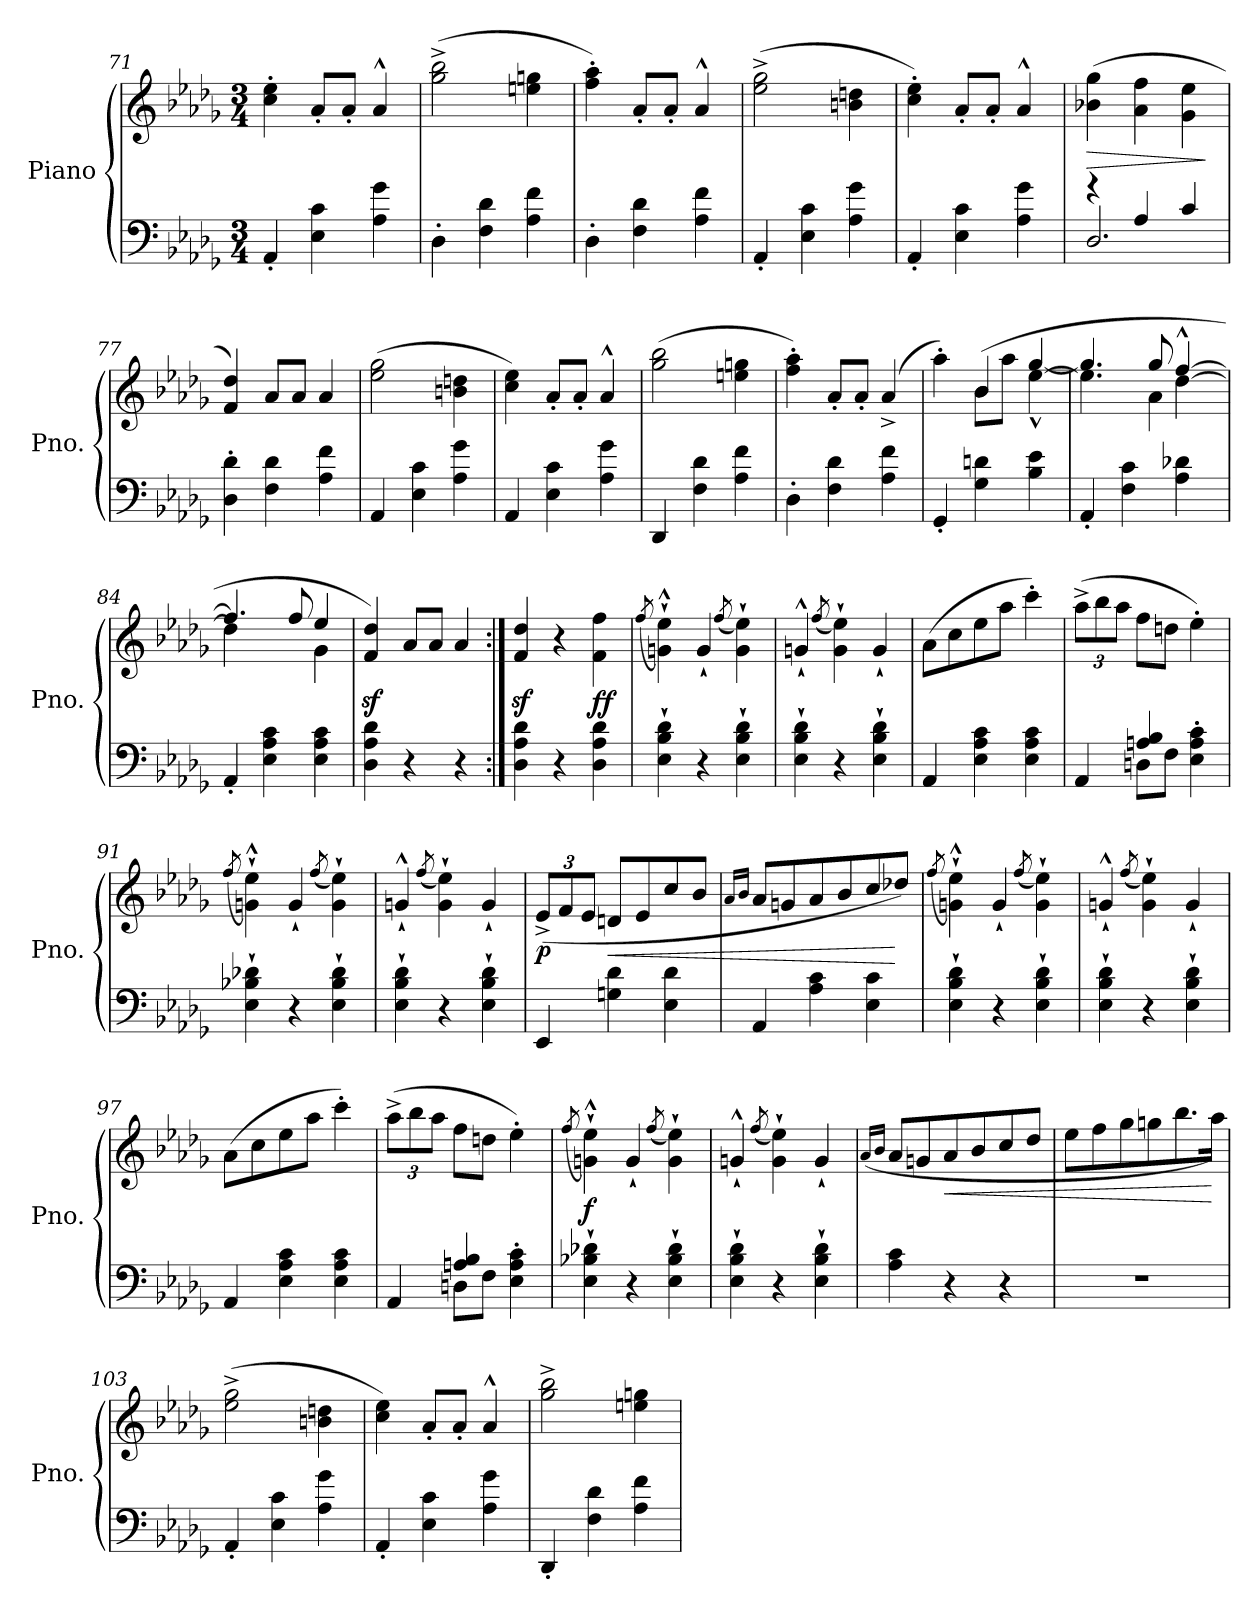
**kern	**kern	**dynam
*part1	*part1	*part1
*staff2	*staff1	*staff1/2
*I"Piano	*	*
*I'Pno.	*	*
*clefF4	*clefG2	*
*k[b-e-a-d-g-]	*k[b-e-a-d-g-]	*
*M3/4	*M3/4	*
=71	=71	=71
4AA-'/	4cc\' 4ee-\'	.
4E-\ 4c\	8a-'/L	.
.	8a-'/J	.
4A-\ 4g-\	4a-^^/	.
=72	=72	=72
4D-'\	(2gg-\^ 2bb-\^	.
4F\ 4d-\	.	.
4A-\ 4f\	4een\ 4ggn\	.
=73	=73	=73
4D-'\	4ff\' 4aa-\')	.
4F\ 4d-\	8a-'/L	.
.	8a-'/J	.
4A-\ 4f\	4a-^^/	.
=74	=74	=74
4AA-'/	(2ee-\^ 2gg-\^	.
4E-\ 4c\	.	.
4A-\ 4g-\	4bn\ 4ddn\	.
=75	=75	=75
4AA-'/	4cc\' 4ee-\')	.
4E-\ 4c\	8a-'/L	.
.	8a-'/J	.
4A-\ 4g-\	4a-^^/	.
=76	=76	=76
*^	*	*
!	!	!	!LO:HP:b
2.D-/	4rg	(4b-X\ 4gg-\	>
.	4A-/	4a-\ 4ff\	.
.	4c/	4g-\ 4ee-\	.
*v	*v	*	*
.	.	]
=77	=77	=77
4D-\' 4d-\'	4f/ 4dd-/)	.
4F\ 4d-\	8a-/L	.
.	8a-/J	.
4A-\ 4f\	4a-/	.
!!LO:LB:g=z
=78	=78	=78
4AA-/	(2ee-\ 2gg-\	.
4E-\ 4c\	.	.
4A-\ 4g-\	4bn\ 4ddn\	.
=79	=79	=79
4AA-/	4cc\ 4ee-\)	.
4E-\ 4c\	8a-'/L	.
.	8a-'/J	.
4A-\ 4g-\	4a-^^/	.
=80	=80	=80
4DD-/	(2gg-\ 2bb-\	.
4F\ 4d-\	.	.
4A-\ 4f\	4een\ 4ggn\	.
=81	=81	=81
4D-'\	4ff\' 4aa-\')	.
4F\ 4d-\	8a-'/L	.
.	8a-'/J	.
4A-\ 4f\	(>4a-^/	.
=82	=82	=82
*	*^	*
4GG-'/	4aa-'\)	4ryy	.
4G-\ 4dn\	(>8b-\L	4b-/	.
.	8aa-\J	.	.
4B-\ 4e-\	[4ee-\	[4gg-^^/	.
=83	=83	=83	=83
*	*	*^	*
4AA-'/	4.ee-\]	4.gg-/]	2ryy	.
4F\ 4c\	.	.	.	.
.	8gg-/	4a-\	.	.
4A-\ 4d-X\	[4ff^^/	.	[4dd-\	.
.	.	8ryy	.	.
=84	=84	=84	=84	=84
4AA-'/	4.ff/]	2ryy	4dd-\]	.
4E-\ 4A-\ 4c\	.	.	2ryy	.
.	8ff/	.	.	.
4E-\ 4A-\ 4c\	4ee-/	4g-\	.	.
*	*v	*v	*v	*
=85	=85	=85
4D-\ 4A-\ 4d-\	4f/z< 4dd-/z<)	.
4r	8a-/L	.
.	8a-/J	.
4r	4a-/	.
=86:|!	=86:|!	=86:|!
4D-\ 4A-\ 4d-\	4f/z< 4dd-/z<	.
4r	4r	.
!	!	!LO:DY:b
4D-\ 4A-\ 4d-\	4f\ 4ff\	ff
!!LO:LB:g=z
=87	=87	=87
.	(8qff/	.
4E-\` 4B-\` 4d-\`	4gn\`^^ 4ee-\`^^)	.
4r	4g`/	.
.	(8qff/	.
4E-\` 4B-\` 4d-\`	4g\` 4ee-\`)	.
=88	=88	=88
4E-\` 4B-\` 4d-\`	4gn`^^/	.
.	(8qff/	.
4r	4g\` 4ee-\`)	.
4E-\` 4B-\` 4d-\`	4g`/	.
=89	=89	=89
4AA-/	(8a-\L	.
.	8cc\	.
4E-\ 4A-\ 4c\	8ee-\	.
.	8aa-\J	.
4E-\ 4A-\ 4c\	4ccc'\)	.
=90	=90	=90
*^	*	*
*	*	*Xbrackettup	*
4AA-/	4ryy	(12aa-^\L	.
.	.	12bb-\	.
.	.	12aa-\J	.
4An/ 4B-/	8Dn\L	8ff\L	.
.	8F\J	8ddn\J	.
4E-\' 4A\' 4c\'	4ryy	4ee-'\)	.
*v	*v	*	*
=91	=91	=91
.	(8qff/	.
4E-\` 4B-X\` 4d-X\`	4gn\`^^ 4ee-\`^^)	.
4r	4g`/	.
.	(8qff/	.
4E-\` 4B-\` 4d-\`	4g\` 4ee-\`)	.
=92	=92	=92
4E-\` 4B-\` 4d-\`	4gn`^^/	.
.	(8qff/	.
4r	4g\` 4ee-\`)	.
4E-\` 4B-\` 4d-\`	4g`/	.
=93	=93	=93
!	!	!LO:DY:b
4EE-/	(12e-^/L	p
.	12f/	.
.	12e-/J	.
!	!	!LO:HP:b
4Gn\ 4d-\	8dn/L	<
.	8e-/	.
4E-\ 4d-\	8cc/	.
.	8b-/J	.
!!LO:LB:g=z
=94	=94	=94
.	16qa-/LL	.
.	16qb-/JJ	.
4AA-/	8a-/L	.
.	8gn/	.
4A-\ 4c\	8a-/	.
.	8b-/	.
4E-\ 4c\	8cc/	.
.	8dd-X/J)	[
=95	=95	=95
.	(8qff/	.
4E-\` 4B-\` 4d-\`	4gn\`^^ 4ee-\`^^)	.
4r	4g`/	.
.	(8qff/	.
4E-\` 4B-\` 4d-\`	4g\` 4ee-\`)	.
=96	=96	=96
4E-\` 4B-\` 4d-\`	4gn`^^/	.
.	(8qff/	.
4r	4g\` 4ee-\`)	.
4E-\` 4B-\` 4d-\`	4g`/	.
=97	=97	=97
4AA-/	(8a-\L	.
.	8cc\	.
4E-\ 4A-\ 4c\	8ee-\	.
.	8aa-\J	.
4E-\ 4A-\ 4c\	4ccc'\)	.
=98	=98	=98
*^	*	*
4AA-/	4ryy	(12aa-^\L	.
.	.	12bb-\	.
.	.	12aa-\J	.
4An/ 4B-/	8Dn\L	8ff\L	.
.	8F\J	8ddn\J	.
4E-\' 4A\' 4c\'	4ryy	4ee-'\)	.
*v	*v	*	*
=99	=99	=99
.	(8qff/	.
!	!	!LO:DY:b
4E-\` 4B-X\` 4d-X\`	4gn\`^^ 4ee-\`^^)	f
4r	4g`/	.
.	(8qff/	.
4E-\` 4B-\` 4d-\`	4g\` 4ee-\`)	.
=100	=100	=100
4E-\` 4B-\` 4d-\`	4gn`^^/	.
.	(8qff/	.
4r	4g\` 4ee-\`)	.
4E-\` 4B-\` 4d-\`	4g`/	.
!!LO:LB:g=z
=101	=101	=101
.	(16qa-/LL	.
.	16qb-/JJ	.
4A-\ 4c\	8a-/L	.
.	8gn/	.
!	!	!LO:HP:b
4r	8a-/	<
.	8b-/	.
4r	8cc/	.
.	8dd-/J	.
=102	=102	=102
2.r	8ee-\L	.
.	8ff\	.
.	8gg-\	.
.	8ggn\	.
.	8.bb-\	.
.	16aa-\Jk)	[
=103	=103	=103
4AA-'/	(2ee-\^ 2gg-\^	.
4E-\ 4c\	.	.
4A-\ 4g-\	4bn\ 4ddn\	.
=104	=104	=104
4AA-'/	4cc\ 4ee-\)	.
4E-\ 4c\	8a-'/L	.
.	8a-'/J	.
4A-\ 4g-\	4a-^^/	.
=105	=105	=105
4DD-'/	2gg-\^ 2bb-\^	.
4F\ 4d-\	.	.
4A-\ 4f\	4een\ 4ggn\	.
=	=	=
*-	*-	*-
